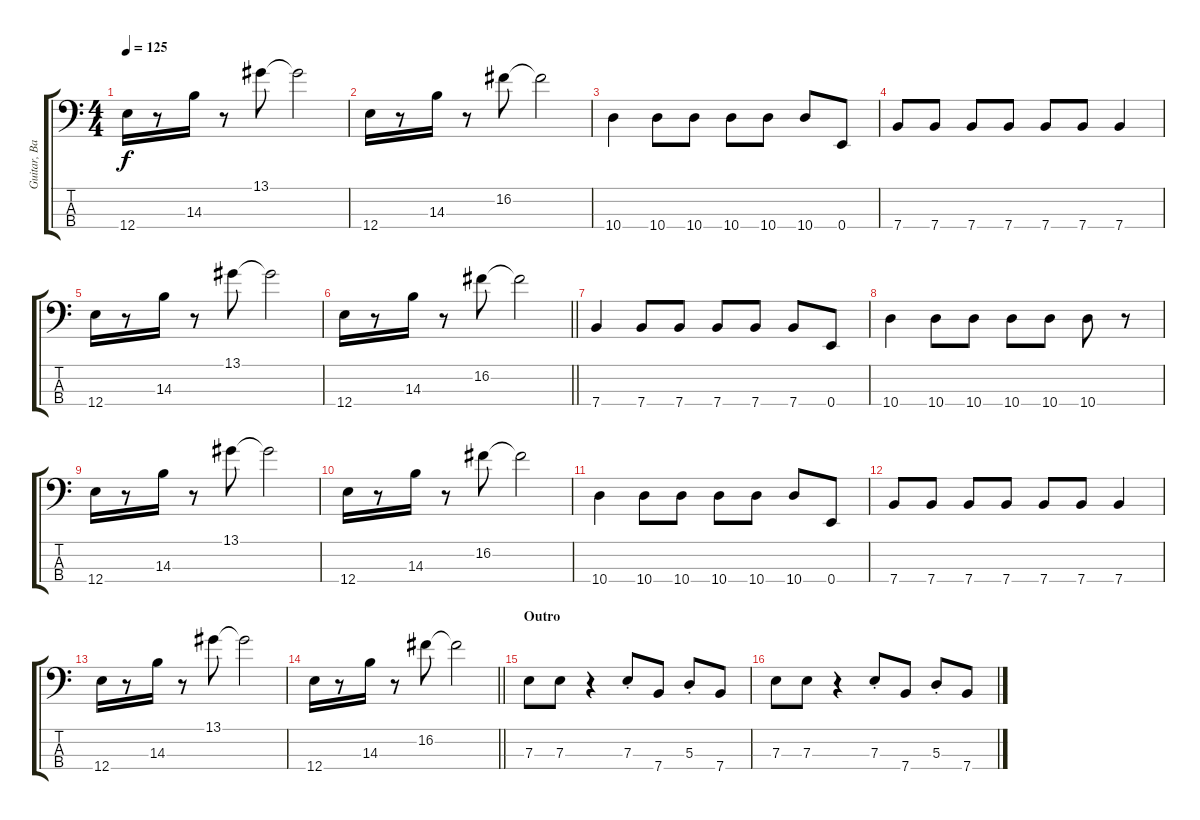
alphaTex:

\track ("Guitar, Bass" "Guitar, Ba") {instrument electricbasspick}
\staff {score tabs}
\tuning (G2 D2 A1 E1) {hide}
\ts (4 4)
\tempo 125
\clef f4
\ks c
12.4.16{dy f} r.8 14.3.16 r.8 13.1.8 13.1{t}.2 |
12.4.16 r.8 14.3.16 r.8 16.2.8 16.2{t}.2 |
10.4.4 10.4.8 10.4.8 10.4.8 10.4.8 10.4.8 0.4.8 |
7.4.8 7.4.8 7.4.8 7.4.8 7.4.8 7.4.8 7.4.4 |
12.4.16 r.8 14.3.16 r.8 13.1.8 13.1{t}.2 |
\barLineRight lightlight
12.4.16 r.8 14.3.16 r.8 16.2.8 16.2{t}.2 |
7.4.4 7.4.8 7.4.8 7.4.8 7.4.8 7.4.8 0.4.8 |
10.4.4 10.4.8 10.4.8 10.4.8 10.4.8 10.4.8 r.8 |
12.4.16 r.8 14.3.16 r.8 13.1.8 13.1{t}.2 |
12.4.16 r.8 14.3.16 r.8 16.2.8 16.2{t}.2 |
10.4.4 10.4.8 10.4.8 10.4.8 10.4.8 10.4.8 0.4.8 |
7.4.8 7.4.8 7.4.8 7.4.8 7.4.8 7.4.8 7.4.4 |
12.4.16 r.8 14.3.16 r.8 13.1.8 13.1{t}.2 |
\barLineRight lightlight
12.4.16 r.8 14.3.16 r.8 16.2.8 16.2{t}.2 |
\section ("" "Outro")
7.3.8 7.3.8 r.4 7.3{st}.8 7.4.8 5.3{st}.8 7.4.8 |
7.3.8 7.3.8 r.4 7.3{st}.8 7.4.8 5.3{st}.8 7.4.8
